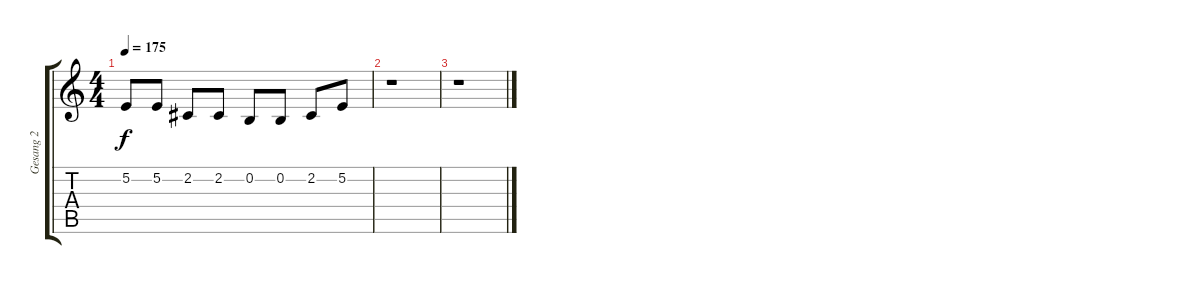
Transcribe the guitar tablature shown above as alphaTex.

\track ("Gesang 2" "Gesang 2") {instrument lead6voice}
\staff {score tabs}
\tuning (E4 B3 G3 D3 A2 E2) {hide}
\ts (4 4)
\tempo 175
\clef g2
\ks c
5.2.8{dy f} 5.2.8 2.2.8 2.2.8 0.2.8 0.2.8 2.2.8 5.2.8 |
r.1 |
r.1
